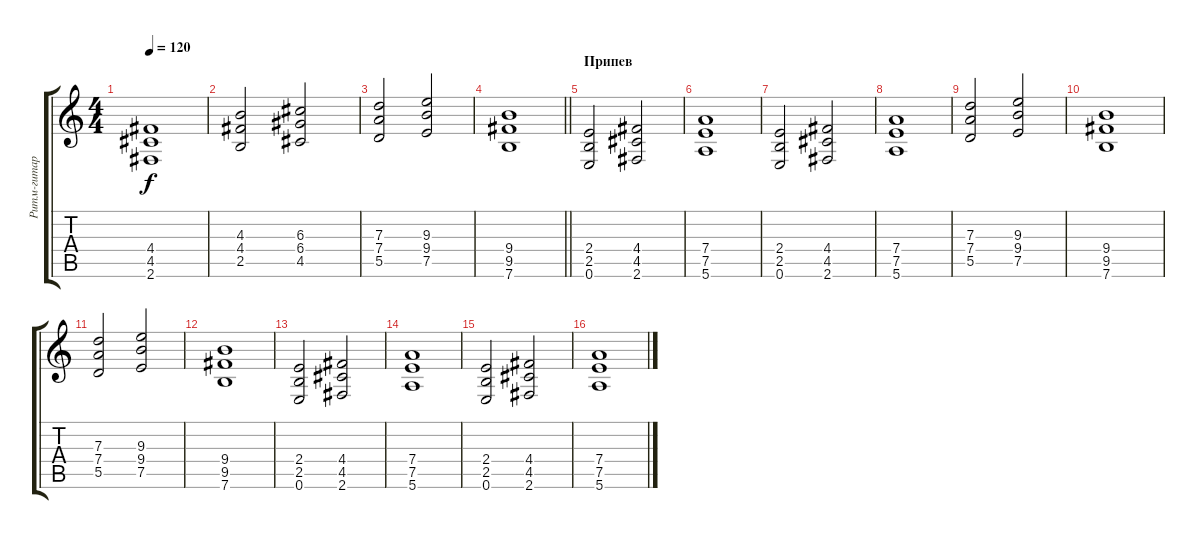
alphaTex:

\track ("Ритм-гитара" "Ритм-гитар") {instrument overdrivenguitar}
\staff {score tabs}
\tuning (E4 B3 G3 D3 A2 E2) {hide}
\ts (4 4)
\tempo 120
\clef g2
\ks c
(4.4 4.5 2.6).1{dy f} |
(4.3 4.4 2.5).2 (6.3 6.4 4.5).2 |
(7.3 7.4 5.5).2 (9.3 9.4 7.5).2 |
\barLineRight lightlight
(9.4 9.5 7.6).1 |
\section ("" "Припев")
(2.4 2.5 0.6).2 (4.4 4.5 2.6).2 |
(7.4 7.5 5.6).1 |
(2.4 2.5 0.6).2 (4.4 4.5 2.6).2 |
(7.4 7.5 5.6).1 |
(7.3 7.4 5.5).2 (9.3 9.4 7.5).2 |
(9.4 9.5 7.6).1 |
(7.3 7.4 5.5).2 (9.3 9.4 7.5).2 |
(9.4 9.5 7.6).1 |
(2.4 2.5 0.6).2 (4.4 4.5 2.6).2 |
(7.4 7.5 5.6).1 |
(2.4 2.5 0.6).2 (4.4 4.5 2.6).2 |
(7.4 7.5 5.6).1
